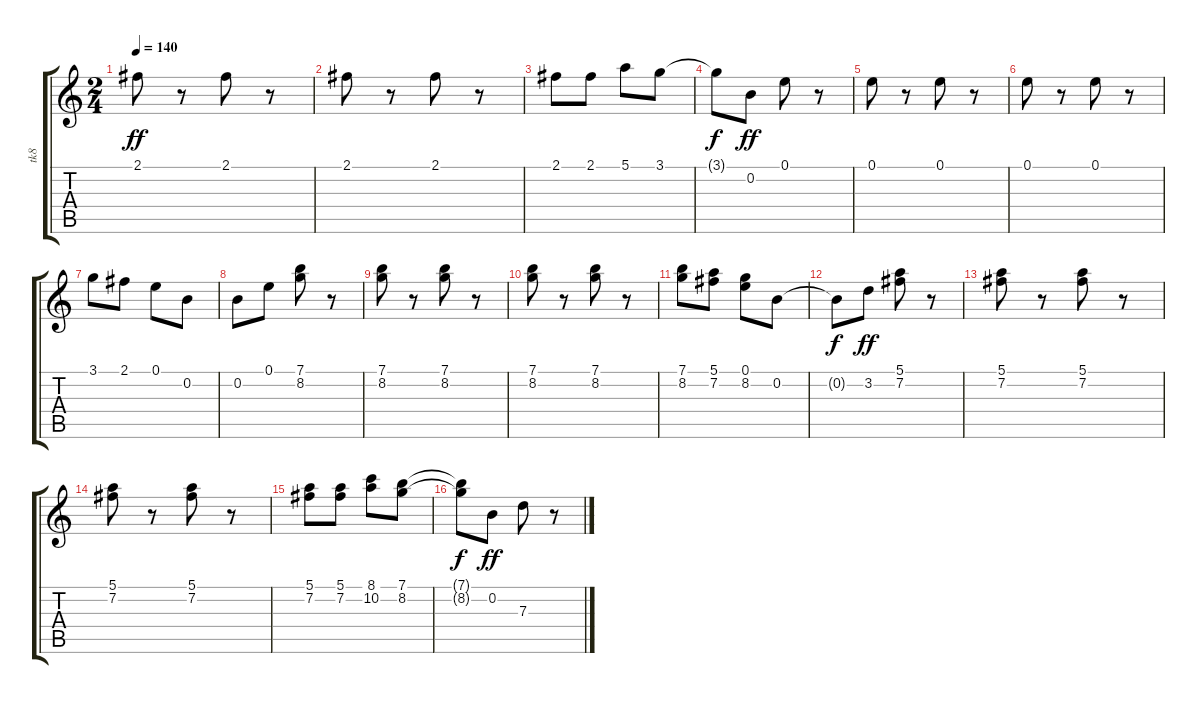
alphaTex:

\track ("tk8" "tk8") {instrument distortionguitar}
\staff {score tabs}
\tuning (E4 B3 G3 D3 A2 E2) {hide}
\ts (2 4)
\tempo 140
\clef g2
\ks c
2.1.8{dy ff} r.8 2.1.8 r.8 |
2.1.8 r.8 2.1.8 r.8 |
2.1.8 2.1.8 5.1.8 3.1.8 |
3.1{t}.8{dy f} 0.2.8{dy ff} 0.1.8 r.8 |
0.1.8 r.8 0.1.8 r.8 |
0.1.8 r.8 0.1.8 r.8 |
3.1.8 2.1.8 0.1.8 0.2.8 |
0.2.8 0.1.8 (7.1 8.2).8 r.8 |
(7.1 8.2).8 r.8 (7.1 8.2).8 r.8 |
(7.1 8.2).8 r.8 (7.1 8.2).8 r.8 |
(7.1 8.2).8 (5.1 7.2).8 (0.1 8.2).8 0.2.8 |
0.2{t}.8{dy f} 3.2.8{dy ff} (5.1 7.2).8 r.8 |
(5.1 7.2).8 r.8 (5.1 7.2).8 r.8 |
(5.1 7.2).8 r.8 (5.1 7.2).8 r.8 |
(5.1 7.2).8 (5.1 7.2).8 (8.1 10.2).8 (7.1 8.2).8 |
(7.1{t} 8.2{t}).8{dy f} 0.2.8{dy ff} 7.3.8 r.8
